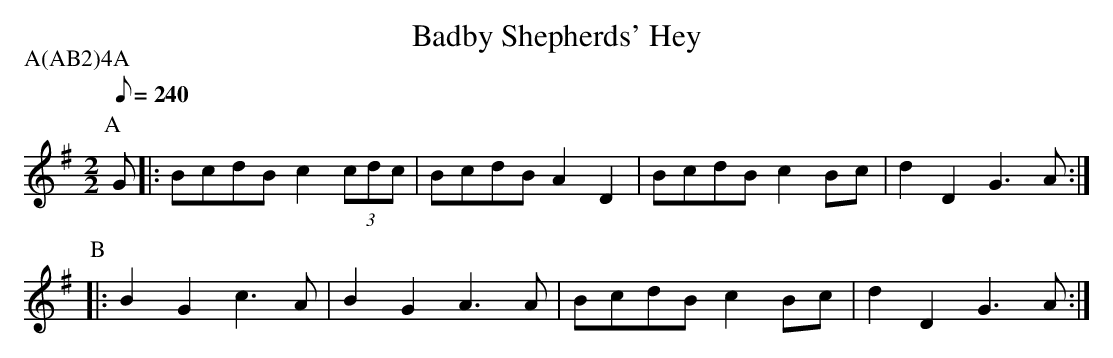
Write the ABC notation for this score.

X:1
T:Shepherds' Hey, Badby
M:2/2
L:1/8
Q:240
P:A(AB2)4A
K:G
P:A
G|:BcdB c2(3cdc|BcdB A2D2|BcdB c2Bc|d2D2 G3 A:|
P:B
|:B2G2 c3A    |B2G2 A3A |BcdB c2Bc|d2D2 G3A:|
